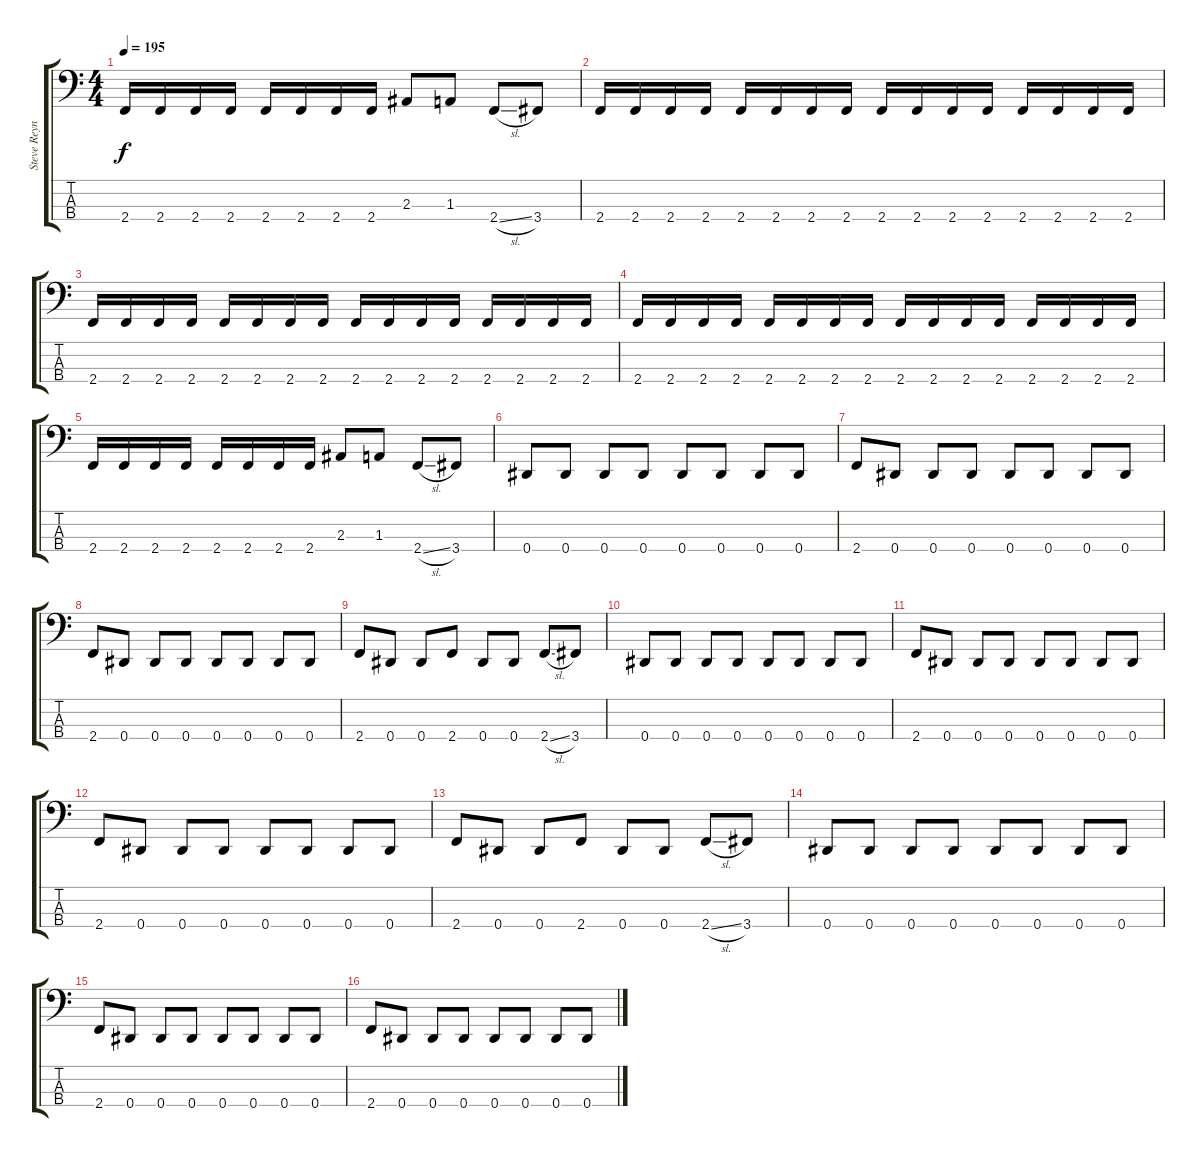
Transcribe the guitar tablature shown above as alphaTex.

\track ("Steve Reynolds" "Steve Reyn") {instrument electricbasspick}
\staff {score tabs}
\tuning (Gb2 Db2 Ab1 Eb1) {hide}
\ts (4 4)
\tempo 195
\clef f4
\ks c
2.4.16{dy f} 2.4.16 2.4.16 2.4.16 2.4.16 2.4.16 2.4.16 2.4.16 2.3.8 1.3.8 2.4{sl}.8 3.4.8 |
2.4.16 2.4.16 2.4.16 2.4.16 2.4.16 2.4.16 2.4.16 2.4.16 2.4.16 2.4.16 2.4.16 2.4.16 2.4.16 2.4.16 2.4.16 2.4.16 |
2.4.16 2.4.16 2.4.16 2.4.16 2.4.16 2.4.16 2.4.16 2.4.16 2.4.16 2.4.16 2.4.16 2.4.16 2.4.16 2.4.16 2.4.16 2.4.16 |
2.4.16 2.4.16 2.4.16 2.4.16 2.4.16 2.4.16 2.4.16 2.4.16 2.4.16 2.4.16 2.4.16 2.4.16 2.4.16 2.4.16 2.4.16 2.4.16 |
2.4.16 2.4.16 2.4.16 2.4.16 2.4.16 2.4.16 2.4.16 2.4.16 2.3.8 1.3.8 2.4{sl}.8 3.4.8 |
0.4.8 0.4.8 0.4.8 0.4.8 0.4.8 0.4.8 0.4.8 0.4.8 |
2.4.8 0.4.8 0.4.8 0.4.8 0.4.8 0.4.8 0.4.8 0.4.8 |
2.4.8 0.4.8 0.4.8 0.4.8 0.4.8 0.4.8 0.4.8 0.4.8 |
2.4.8 0.4.8 0.4.8 2.4.8 0.4.8 0.4.8 2.4{sl}.8 3.4.8 |
0.4.8 0.4.8 0.4.8 0.4.8 0.4.8 0.4.8 0.4.8 0.4.8 |
2.4.8 0.4.8 0.4.8 0.4.8 0.4.8 0.4.8 0.4.8 0.4.8 |
2.4.8 0.4.8 0.4.8 0.4.8 0.4.8 0.4.8 0.4.8 0.4.8 |
2.4.8 0.4.8 0.4.8 2.4.8 0.4.8 0.4.8 2.4{sl}.8 3.4.8 |
0.4.8 0.4.8 0.4.8 0.4.8 0.4.8 0.4.8 0.4.8 0.4.8 |
2.4.8 0.4.8 0.4.8 0.4.8 0.4.8 0.4.8 0.4.8 0.4.8 |
2.4.8 0.4.8 0.4.8 0.4.8 0.4.8 0.4.8 0.4.8 0.4.8
